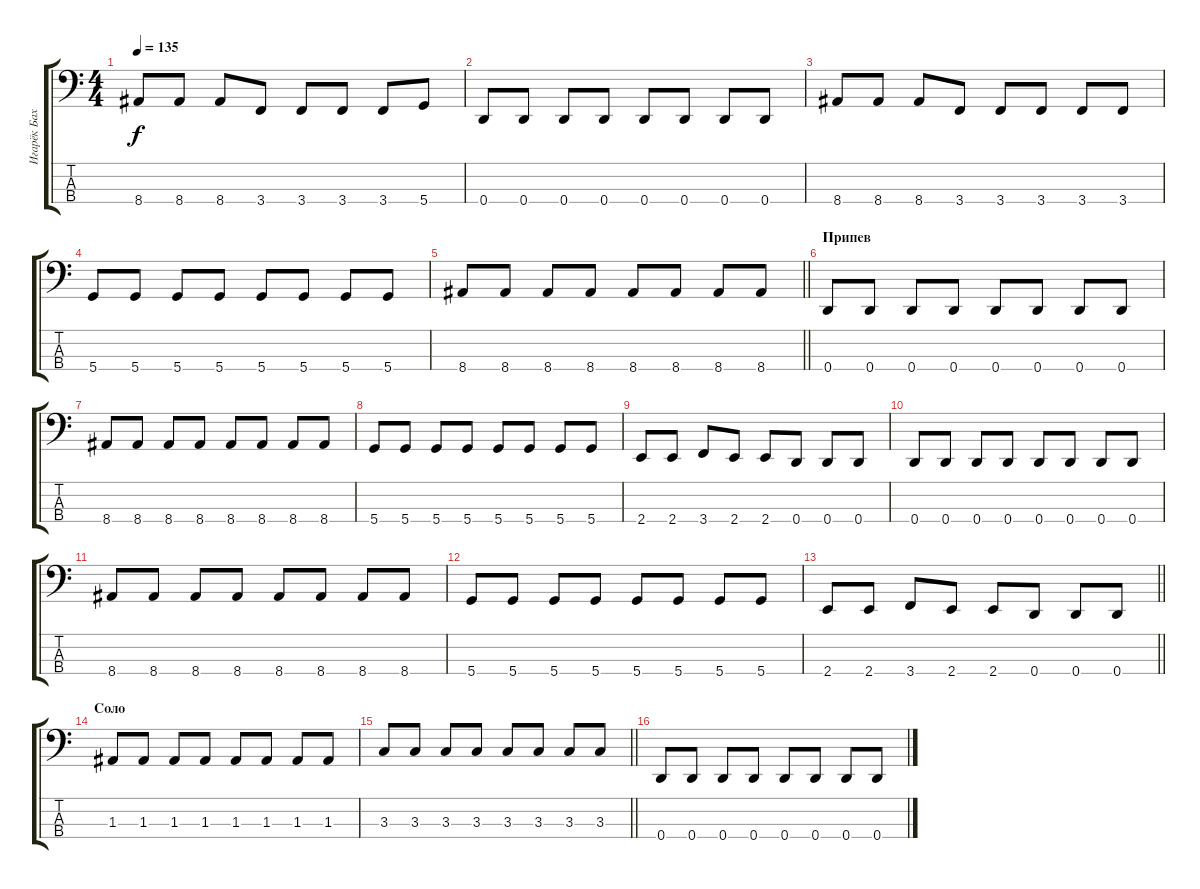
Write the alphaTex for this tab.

\track ("Игарёк Бах" "Игарёк Бах") {instrument electricbassfinger}
\staff {score tabs}
\tuning (G2 D2 A1 D1) {hide}
\ts (4 4)
\tempo 135
\clef f4
\ks c
8.4.8{dy f} 8.4.8 8.4.8 3.4.8 3.4.8 3.4.8 3.4.8 5.4.8 |
0.4.8 0.4.8 0.4.8 0.4.8 0.4.8 0.4.8 0.4.8 0.4.8 |
8.4.8 8.4.8 8.4.8 3.4.8 3.4.8 3.4.8 3.4.8 3.4.8 |
5.4.8 5.4.8 5.4.8 5.4.8 5.4.8 5.4.8 5.4.8 5.4.8 |
\barLineRight lightlight
8.4.8 8.4.8 8.4.8 8.4.8 8.4.8 8.4.8 8.4.8 8.4.8 |
\section ("" "Припев")
0.4.8 0.4.8 0.4.8 0.4.8 0.4.8 0.4.8 0.4.8 0.4.8 |
8.4.8 8.4.8 8.4.8 8.4.8 8.4.8 8.4.8 8.4.8 8.4.8 |
5.4.8 5.4.8 5.4.8 5.4.8 5.4.8 5.4.8 5.4.8 5.4.8 |
2.4.8 2.4.8 3.4.8 2.4.8 2.4.8 0.4.8 0.4.8 0.4.8 |
0.4.8 0.4.8 0.4.8 0.4.8 0.4.8 0.4.8 0.4.8 0.4.8 |
8.4.8 8.4.8 8.4.8 8.4.8 8.4.8 8.4.8 8.4.8 8.4.8 |
5.4.8 5.4.8 5.4.8 5.4.8 5.4.8 5.4.8 5.4.8 5.4.8 |
\barLineRight lightlight
2.4.8 2.4.8 3.4.8 2.4.8 2.4.8 0.4.8 0.4.8 0.4.8 |
\section ("" "Соло")
1.3.8 1.3.8 1.3.8 1.3.8 1.3.8 1.3.8 1.3.8 1.3.8 |
\barLineRight lightlight
3.3.8 3.3.8 3.3.8 3.3.8 3.3.8 3.3.8 3.3.8 3.3.8 |
0.4.8 0.4.8 0.4.8 0.4.8 0.4.8 0.4.8 0.4.8 0.4.8
